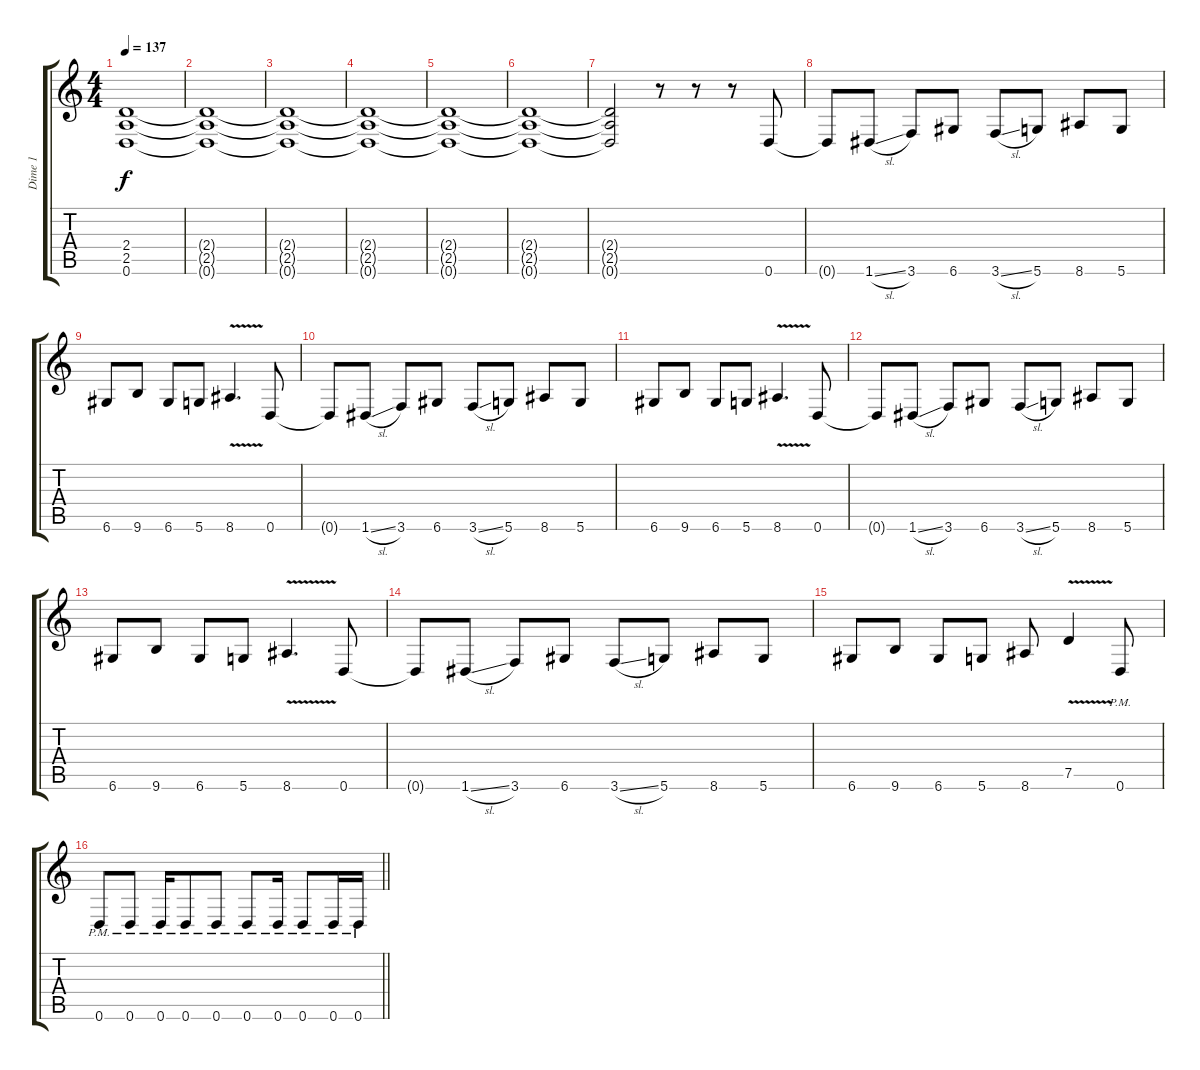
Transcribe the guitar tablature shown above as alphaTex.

\track ("Dime 1" "Dime 1") {instrument distortionguitar}
\staff {score tabs}
\tuning (D4 A3 F3 C3 G2 D2) {hide}
\ts (4 4)
\tempo 137
\clef g2
\ks c
(2.4{t} 2.5{t} 0.6{t}).1{dy f} |
(2.4{t} 2.5{t} 0.6{t}).1 |
(2.4{t} 2.5{t} 0.6{t}).1 |
(2.4{t} 2.5{t} 0.6{t}).1 |
(2.4{t} 2.5{t} 0.6{t}).1 |
(2.4{t} 2.5{t} 0.6{t}).1 |
(2.4{t} 2.5{t} 0.6{t}).2 r.8 r.8 r.8 0.6.8 |
0.6{t}.8 1.6{sl}.8 3.6.8 6.6.8 3.6{sl}.8 5.6.8 8.6.8 5.6.8 |
6.6.8 9.6.8 6.6.8 5.6.8 8.6{v}.4{d} 0.6.8 |
0.6{t}.8 1.6{sl}.8 3.6.8 6.6.8 3.6{sl}.8 5.6.8 8.6.8 5.6.8 |
6.6.8 9.6.8 6.6.8 5.6.8 8.6{v}.4{d} 0.6.8 |
0.6{t}.8 1.6{sl}.8 3.6.8 6.6.8 3.6{sl}.8 5.6.8 8.6.8 5.6.8 |
6.6.8 9.6.8 6.6.8 5.6.8 8.6{v}.4{d} 0.6.8 |
0.6{t}.8 1.6{sl}.8 3.6.8 6.6.8 3.6{sl}.8 5.6.8 8.6.8 5.6.8 |
6.6.8 9.6.8 6.6.8 5.6.8 8.6.8 7.5{v}.4 0.6{pm}.8 |
\barLineRight lightlight
0.6{pm}.8 0.6{pm}.8 0.6{pm}.16 0.6{pm}.8 0.6{pm}.8 0.6{pm}.8 0.6{pm}.16 0.6{pm}.8 0.6{pm}.16 0.6{pm}.16
